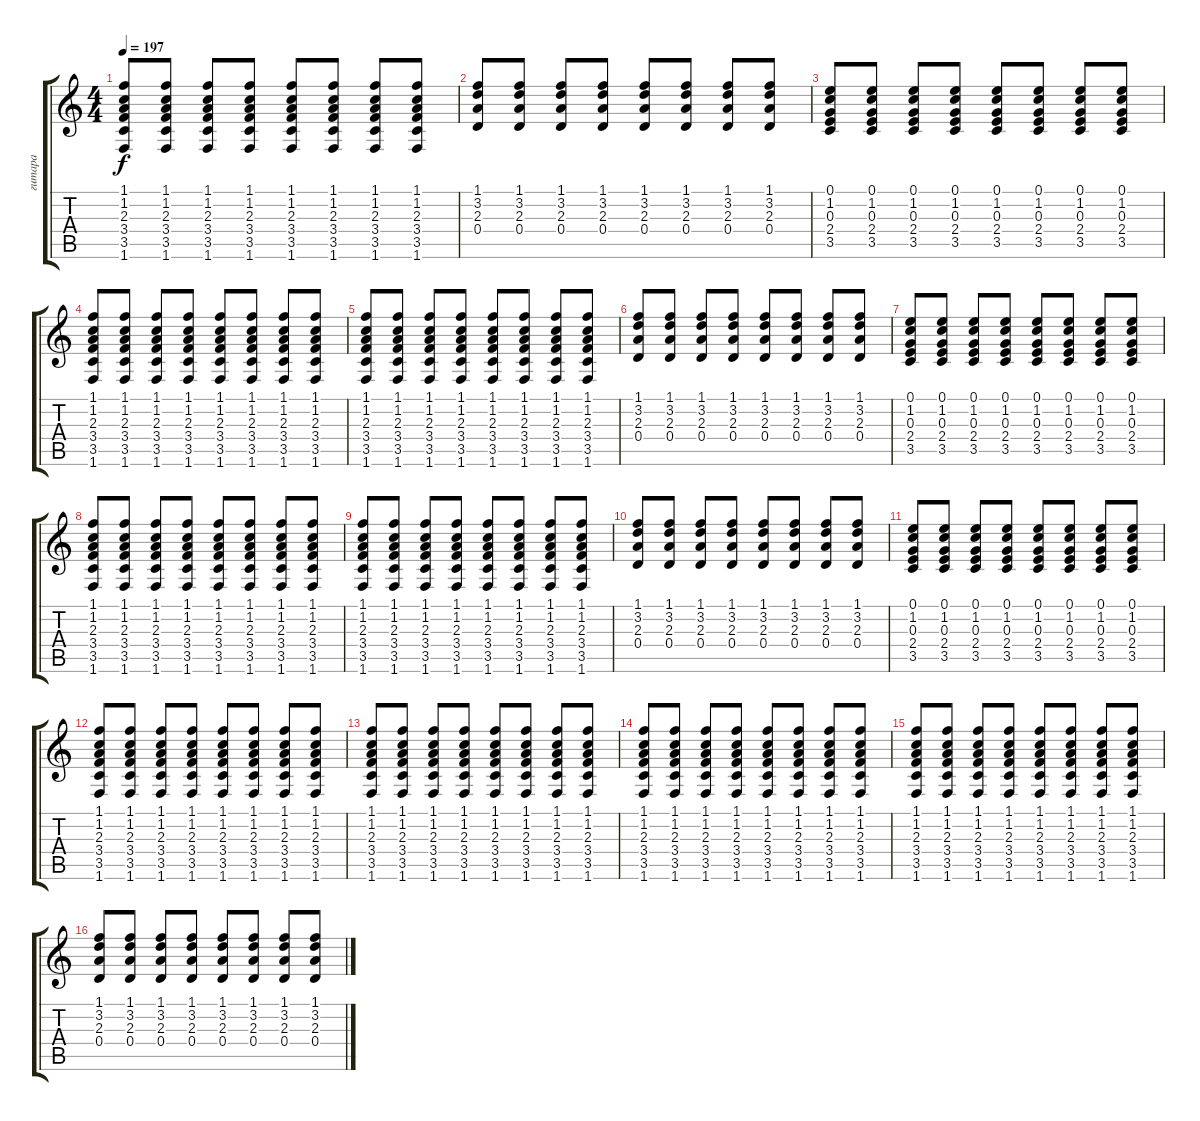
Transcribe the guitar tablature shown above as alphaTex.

\track ("гитара" "гитара") {instrument acousticguitarnylon}
\staff {score tabs}
\tuning (E4 B3 G3 D3 A2 E2) {hide}
\ts (4 4)
\tempo 197
\clef g2
\ks c
(1.1 1.2 2.3 3.4 3.5 1.6).8{dy f} (1.1 1.2 2.3 3.4 3.5 1.6).8 (1.1 1.2 2.3 3.4 3.5 1.6).8 (1.1 1.2 2.3 3.4 3.5 1.6).8 (1.1 1.2 2.3 3.4 3.5 1.6).8 (1.1 1.2 2.3 3.4 3.5 1.6).8 (1.1 1.2 2.3 3.4 3.5 1.6).8 (1.1 1.2 2.3 3.4 3.5 1.6).8 |
(1.1 3.2 2.3 0.4).8 (1.1 3.2 2.3 0.4).8 (1.1 3.2 2.3 0.4).8 (1.1 3.2 2.3 0.4).8 (1.1 3.2 2.3 0.4).8 (1.1 3.2 2.3 0.4).8 (1.1 3.2 2.3 0.4).8 (1.1 3.2 2.3 0.4).8 |
(0.1 1.2 0.3 2.4 3.5).8 (0.1 1.2 0.3 2.4 3.5).8 (0.1 1.2 0.3 2.4 3.5).8 (0.1 1.2 0.3 2.4 3.5).8 (0.1 1.2 0.3 2.4 3.5).8 (0.1 1.2 0.3 2.4 3.5).8 (0.1 1.2 0.3 2.4 3.5).8 (0.1 1.2 0.3 2.4 3.5).8 |
(1.1 1.2 2.3 3.4 3.5 1.6).8 (1.1 1.2 2.3 3.4 3.5 1.6).8 (1.1 1.2 2.3 3.4 3.5 1.6).8 (1.1 1.2 2.3 3.4 3.5 1.6).8 (1.1 1.2 2.3 3.4 3.5 1.6).8 (1.1 1.2 2.3 3.4 3.5 1.6).8 (1.1 1.2 2.3 3.4 3.5 1.6).8 (1.1 1.2 2.3 3.4 3.5 1.6).8 |
(1.1 1.2 2.3 3.4 3.5 1.6).8 (1.1 1.2 2.3 3.4 3.5 1.6).8 (1.1 1.2 2.3 3.4 3.5 1.6).8 (1.1 1.2 2.3 3.4 3.5 1.6).8 (1.1 1.2 2.3 3.4 3.5 1.6).8 (1.1 1.2 2.3 3.4 3.5 1.6).8 (1.1 1.2 2.3 3.4 3.5 1.6).8 (1.1 1.2 2.3 3.4 3.5 1.6).8 |
(1.1 3.2 2.3 0.4).8 (1.1 3.2 2.3 0.4).8 (1.1 3.2 2.3 0.4).8 (1.1 3.2 2.3 0.4).8 (1.1 3.2 2.3 0.4).8 (1.1 3.2 2.3 0.4).8 (1.1 3.2 2.3 0.4).8 (1.1 3.2 2.3 0.4).8 |
(0.1 1.2 0.3 2.4 3.5).8 (0.1 1.2 0.3 2.4 3.5).8 (0.1 1.2 0.3 2.4 3.5).8 (0.1 1.2 0.3 2.4 3.5).8 (0.1 1.2 0.3 2.4 3.5).8 (0.1 1.2 0.3 2.4 3.5).8 (0.1 1.2 0.3 2.4 3.5).8 (0.1 1.2 0.3 2.4 3.5).8 |
(1.1 1.2 2.3 3.4 3.5 1.6).8 (1.1 1.2 2.3 3.4 3.5 1.6).8 (1.1 1.2 2.3 3.4 3.5 1.6).8 (1.1 1.2 2.3 3.4 3.5 1.6).8 (1.1 1.2 2.3 3.4 3.5 1.6).8 (1.1 1.2 2.3 3.4 3.5 1.6).8 (1.1 1.2 2.3 3.4 3.5 1.6).8 (1.1 1.2 2.3 3.4 3.5 1.6).8 |
(1.1 1.2 2.3 3.4 3.5 1.6).8 (1.1 1.2 2.3 3.4 3.5 1.6).8 (1.1 1.2 2.3 3.4 3.5 1.6).8 (1.1 1.2 2.3 3.4 3.5 1.6).8 (1.1 1.2 2.3 3.4 3.5 1.6).8 (1.1 1.2 2.3 3.4 3.5 1.6).8 (1.1 1.2 2.3 3.4 3.5 1.6).8 (1.1 1.2 2.3 3.4 3.5 1.6).8 |
(1.1 3.2 2.3 0.4).8 (1.1 3.2 2.3 0.4).8 (1.1 3.2 2.3 0.4).8 (1.1 3.2 2.3 0.4).8 (1.1 3.2 2.3 0.4).8 (1.1 3.2 2.3 0.4).8 (1.1 3.2 2.3 0.4).8 (1.1 3.2 2.3 0.4).8 |
(0.1 1.2 0.3 2.4 3.5).8 (0.1 1.2 0.3 2.4 3.5).8 (0.1 1.2 0.3 2.4 3.5).8 (0.1 1.2 0.3 2.4 3.5).8 (0.1 1.2 0.3 2.4 3.5).8 (0.1 1.2 0.3 2.4 3.5).8 (0.1 1.2 0.3 2.4 3.5).8 (0.1 1.2 0.3 2.4 3.5).8 |
(1.1 1.2 2.3 3.4 3.5 1.6).8 (1.1 1.2 2.3 3.4 3.5 1.6).8 (1.1 1.2 2.3 3.4 3.5 1.6).8 (1.1 1.2 2.3 3.4 3.5 1.6).8 (1.1 1.2 2.3 3.4 3.5 1.6).8 (1.1 1.2 2.3 3.4 3.5 1.6).8 (1.1 1.2 2.3 3.4 3.5 1.6).8 (1.1 1.2 2.3 3.4 3.5 1.6).8 |
(1.1 1.2 2.3 3.4 3.5 1.6).8 (1.1 1.2 2.3 3.4 3.5 1.6).8 (1.1 1.2 2.3 3.4 3.5 1.6).8 (1.1 1.2 2.3 3.4 3.5 1.6).8 (1.1 1.2 2.3 3.4 3.5 1.6).8 (1.1 1.2 2.3 3.4 3.5 1.6).8 (1.1 1.2 2.3 3.4 3.5 1.6).8 (1.1 1.2 2.3 3.4 3.5 1.6).8 |
(1.1 1.2 2.3 3.4 3.5 1.6).8 (1.1 1.2 2.3 3.4 3.5 1.6).8 (1.1 1.2 2.3 3.4 3.5 1.6).8 (1.1 1.2 2.3 3.4 3.5 1.6).8 (1.1 1.2 2.3 3.4 3.5 1.6).8 (1.1 1.2 2.3 3.4 3.5 1.6).8 (1.1 1.2 2.3 3.4 3.5 1.6).8 (1.1 1.2 2.3 3.4 3.5 1.6).8 |
(1.1 1.2 2.3 3.4 3.5 1.6).8 (1.1 1.2 2.3 3.4 3.5 1.6).8 (1.1 1.2 2.3 3.4 3.5 1.6).8 (1.1 1.2 2.3 3.4 3.5 1.6).8 (1.1 1.2 2.3 3.4 3.5 1.6).8 (1.1 1.2 2.3 3.4 3.5 1.6).8 (1.1 1.2 2.3 3.4 3.5 1.6).8 (1.1 1.2 2.3 3.4 3.5 1.6).8 |
(1.1 3.2 2.3 0.4).8 (1.1 3.2 2.3 0.4).8 (1.1 3.2 2.3 0.4).8 (1.1 3.2 2.3 0.4).8 (1.1 3.2 2.3 0.4).8 (1.1 3.2 2.3 0.4).8 (1.1 3.2 2.3 0.4).8 (1.1 3.2 2.3 0.4).8
